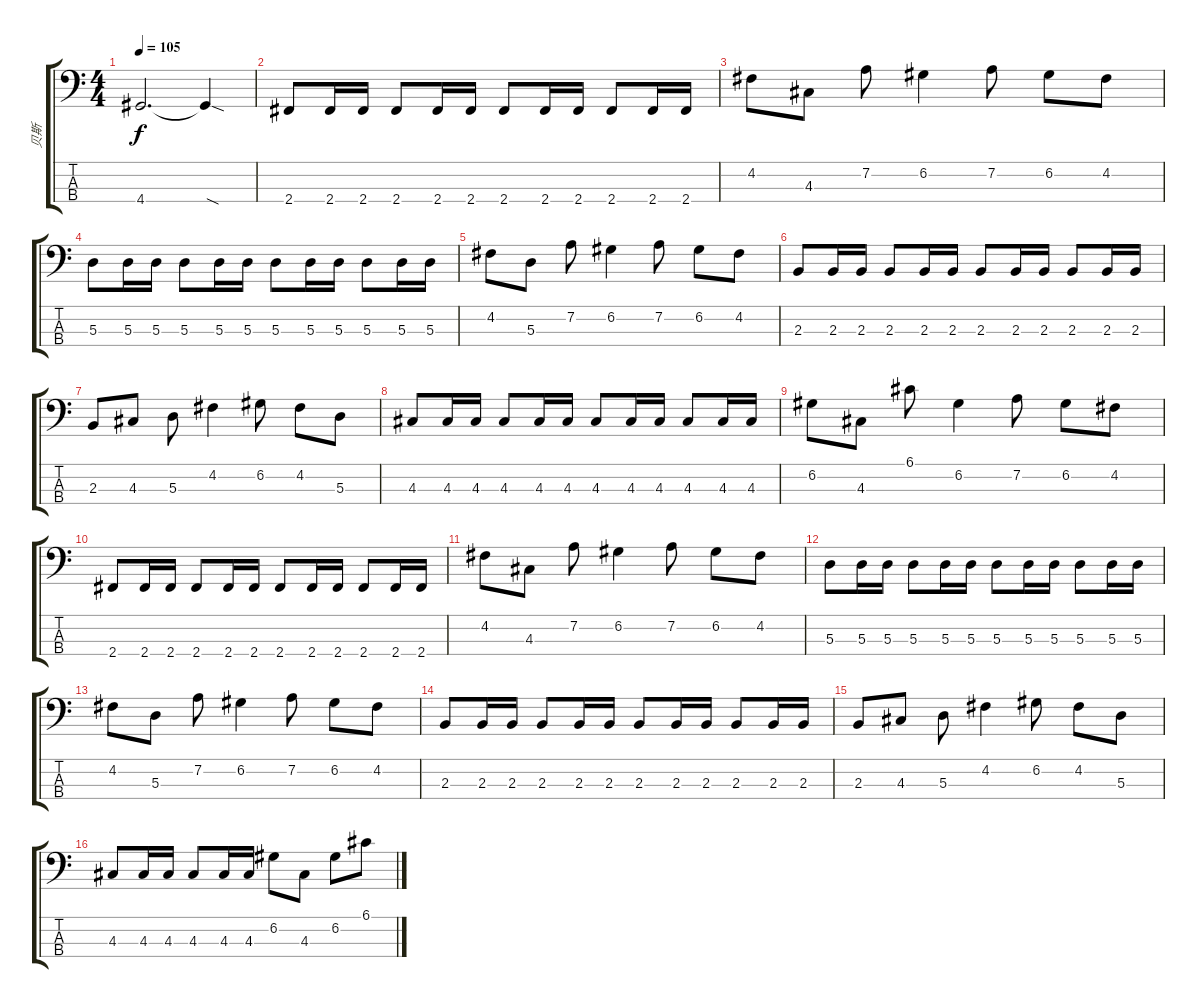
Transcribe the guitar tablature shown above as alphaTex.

\track ("贝斯" "贝斯") {instrument electricbassfinger}
\staff {score tabs}
\tuning (G2 D2 A1 E1) {hide}
\ts (4 4)
\tempo 105
\clef f4
\ks c
4.4.2{d dy f} 4.4{sod t}.4 |
2.4.8 2.4.16 2.4.16 2.4.8 2.4.16 2.4.16 2.4.8 2.4.16 2.4.16 2.4.8 2.4.16 2.4.16 |
4.2.8 4.3.8 7.2.8 6.2.4 7.2.8 6.2.8 4.2.8 |
5.3.8 5.3.16 5.3.16 5.3.8 5.3.16 5.3.16 5.3.8 5.3.16 5.3.16 5.3.8 5.3.16 5.3.16 |
4.2.8 5.3.8 7.2.8 6.2.4 7.2.8 6.2.8 4.2.8 |
2.3.8 2.3.16 2.3.16 2.3.8 2.3.16 2.3.16 2.3.8 2.3.16 2.3.16 2.3.8 2.3.16 2.3.16 |
2.3.8 4.3.8 5.3.8 4.2.4 6.2.8 4.2.8 5.3.8 |
4.3.8 4.3.16 4.3.16 4.3.8 4.3.16 4.3.16 4.3.8 4.3.16 4.3.16 4.3.8 4.3.16 4.3.16 |
6.2.8 4.3.8 6.1.8 6.2.4 7.2.8 6.2.8 4.2.8 |
2.4.8 2.4.16 2.4.16 2.4.8 2.4.16 2.4.16 2.4.8 2.4.16 2.4.16 2.4.8 2.4.16 2.4.16 |
4.2.8 4.3.8 7.2.8 6.2.4 7.2.8 6.2.8 4.2.8 |
5.3.8 5.3.16 5.3.16 5.3.8 5.3.16 5.3.16 5.3.8 5.3.16 5.3.16 5.3.8 5.3.16 5.3.16 |
4.2.8 5.3.8 7.2.8 6.2.4 7.2.8 6.2.8 4.2.8 |
2.3.8 2.3.16 2.3.16 2.3.8 2.3.16 2.3.16 2.3.8 2.3.16 2.3.16 2.3.8 2.3.16 2.3.16 |
2.3.8 4.3.8 5.3.8 4.2.4 6.2.8 4.2.8 5.3.8 |
4.3.8 4.3.16 4.3.16 4.3.8 4.3.16 4.3.16 6.2.8 4.3.8 6.2.8 6.1.8
